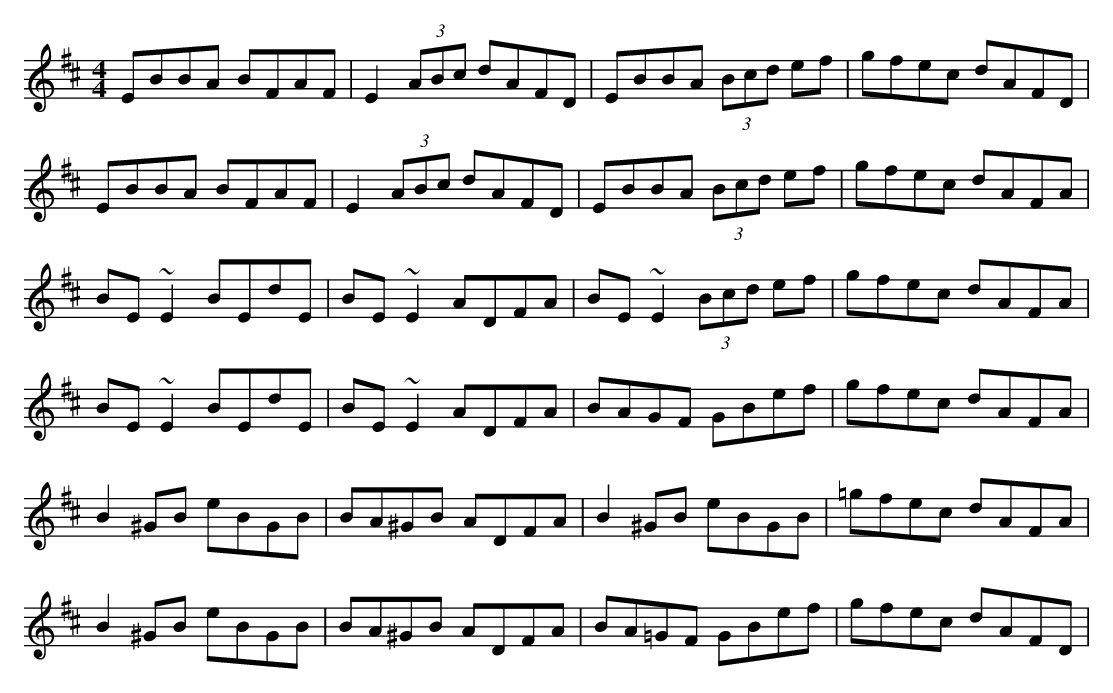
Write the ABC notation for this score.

X:1
M:4/4
K:Edor
EBBA BFAF|E2 (3ABc dAFD|EBBA (3Bcd ef|gfec dAFD|
EBBA BFAF|E2 (3ABc dAFD|EBBA (3Bcd ef|gfec dAFA|
BE~E2 BEdE|BE~E2 ADFA|BE~E2 (3Bcd ef|gfec dAFA|
BE~E2 BEdE|BE~E2 ADFA|BAGF GBef|gfec dAFA|
B2^GB eBGB|BA^GB ADFA|B2^GB eBGB|=gfec dAFA|
B2^GB eBGB|BA^GB ADFA|BA=GF GBef|gfec dAFD|
